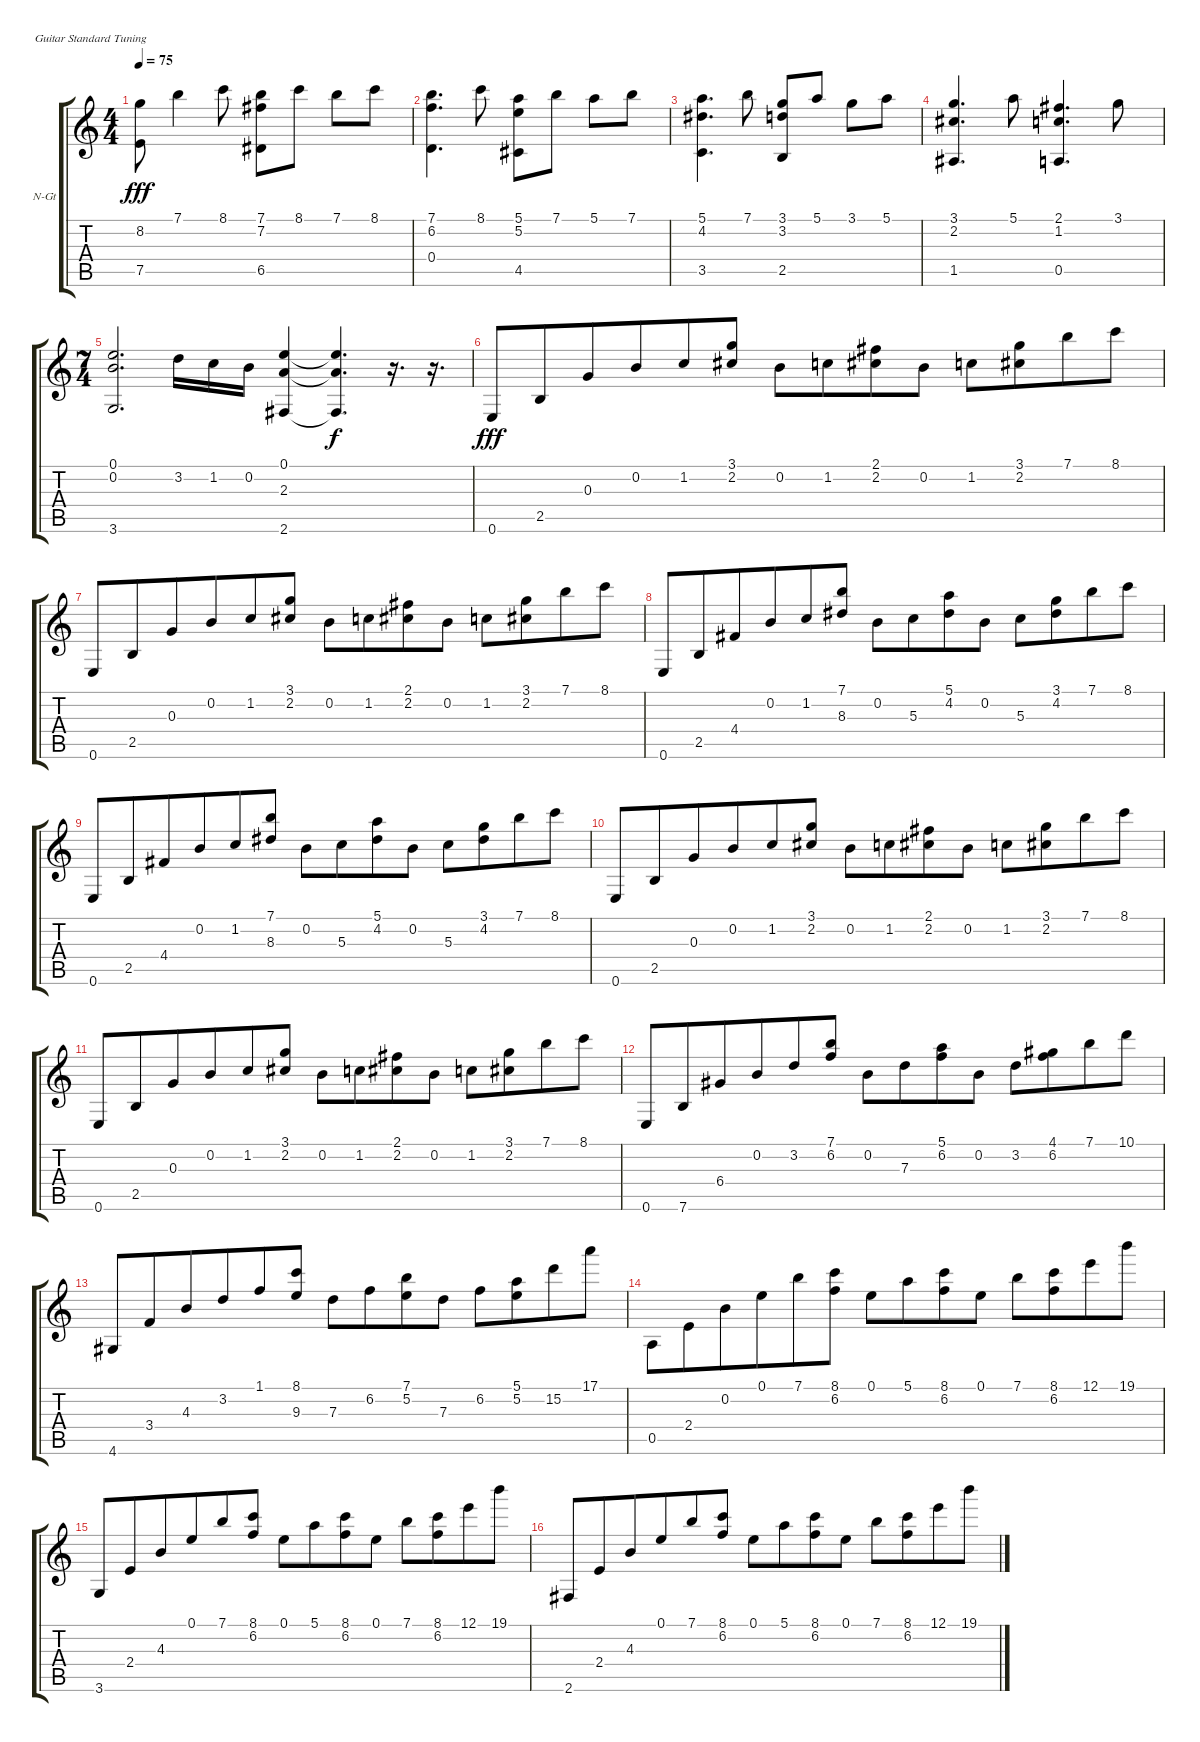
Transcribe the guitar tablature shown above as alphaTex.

\bracketExtendMode groupsimilarinstruments
\firstSystemTrackNameOrientation horizontal
\otherSystemsTrackNameOrientation horizontal
\track ("Piste 1-2" "N-Gt") {instrument acousticguitarnylon}
\staff {score tabs}
\tuning (E4 B3 G3 D3 A2 E2)
\ts (4 4)
\tempo 75
\clef g2
\ks c
(8.2 7.5).8{dy fff} 7.1.4 8.1.8 (7.1 7.2 6.5).8 8.1.8 7.1.8 8.1.8 |
(7.1 6.2 0.4).4{d} 8.1.8 (5.1 5.2 4.5).8 7.1.8 5.1.8 7.1.8 |
(5.1 4.2 3.5).4{d} 7.1.8 (3.1 3.2 2.5).8 5.1.8 3.1.8 5.1.8 |
(3.1 2.2 1.5).4{d} 5.1.8 (2.1 1.2 0.5).4{d} 3.1.8 |
\ts (7 4)
\beaming (8 6 4 4)
(0.1 0.2 3.6).2{d} 3.2.16 1.2.16 0.2.16 (0.1 2.3 2.6).4 (0.1{t} 2.3{t} 2.6{t}).4{d dy f} r.16{d} r.16{d} |
0.6.8{dy fff} 2.5.8 0.3.8 0.2.8 1.2.8 (3.1 2.2).8 0.2.8 1.2.8 (2.1 2.2).8 0.2.8 1.2.8 (3.1 2.2).8 7.1.8 8.1.8 |
0.6.8 2.5.8 0.3.8 0.2.8 1.2.8 (3.1 2.2).8 0.2.8 1.2.8 (2.1 2.2).8 0.2.8 1.2.8 (3.1 2.2).8 7.1.8 8.1.8 |
0.6.8 2.5.8 4.4.8 0.2.8 1.2.8 (7.1 8.3).8 0.2.8 5.3.8 (5.1 4.2).8 0.2.8 5.3.8 (3.1 4.2).8 7.1.8 8.1.8 |
0.6.8 2.5.8 4.4.8 0.2.8 1.2.8 (7.1 8.3).8 0.2.8 5.3.8 (5.1 4.2).8 0.2.8 5.3.8 (3.1 4.2).8 7.1.8 8.1.8 |
0.6.8 2.5.8 0.3.8 0.2.8 1.2.8 (3.1 2.2).8 0.2.8 1.2.8 (2.1 2.2).8 0.2.8 1.2.8 (3.1 2.2).8 7.1.8 8.1.8 |
0.6.8 2.5.8 0.3.8 0.2.8 1.2.8 (3.1 2.2).8 0.2.8 1.2.8 (2.1 2.2).8 0.2.8 1.2.8 (3.1 2.2).8 7.1.8 8.1.8 |
0.6.8 7.6.8 6.4.8 0.2.8 3.2.8 (7.1 6.2).8 0.2.8 7.3.8 (5.1 6.2).8 0.2.8 3.2.8 (4.1 6.2).8 7.1.8 10.1.8 |
4.6.8 3.4.8 4.3.8 3.2.8 1.1.8 (8.1 9.3).8 7.3.8 6.2.8 (7.1 5.2).8 7.3.8 6.2.8 (5.1 5.2).8 15.2.8 17.1.8 |
0.5.8 2.4.8 0.2.8 0.1.8 7.1.8 (8.1 6.2).8 0.1.8 5.1.8 (8.1 6.2).8 0.1.8 7.1.8 (8.1 6.2).8 12.1.8 19.1.8 |
3.6.8 2.4.8 4.3.8 0.1.8 7.1.8 (8.1 6.2).8 0.1.8 5.1.8 (8.1 6.2).8 0.1.8 7.1.8 (8.1 6.2).8 12.1.8 19.1.8 |
2.6.8 2.4.8 4.3.8 0.1.8 7.1.8 (8.1 6.2).8 0.1.8 5.1.8 (8.1 6.2).8 0.1.8 7.1.8 (8.1 6.2).8 12.1.8 19.1.8
